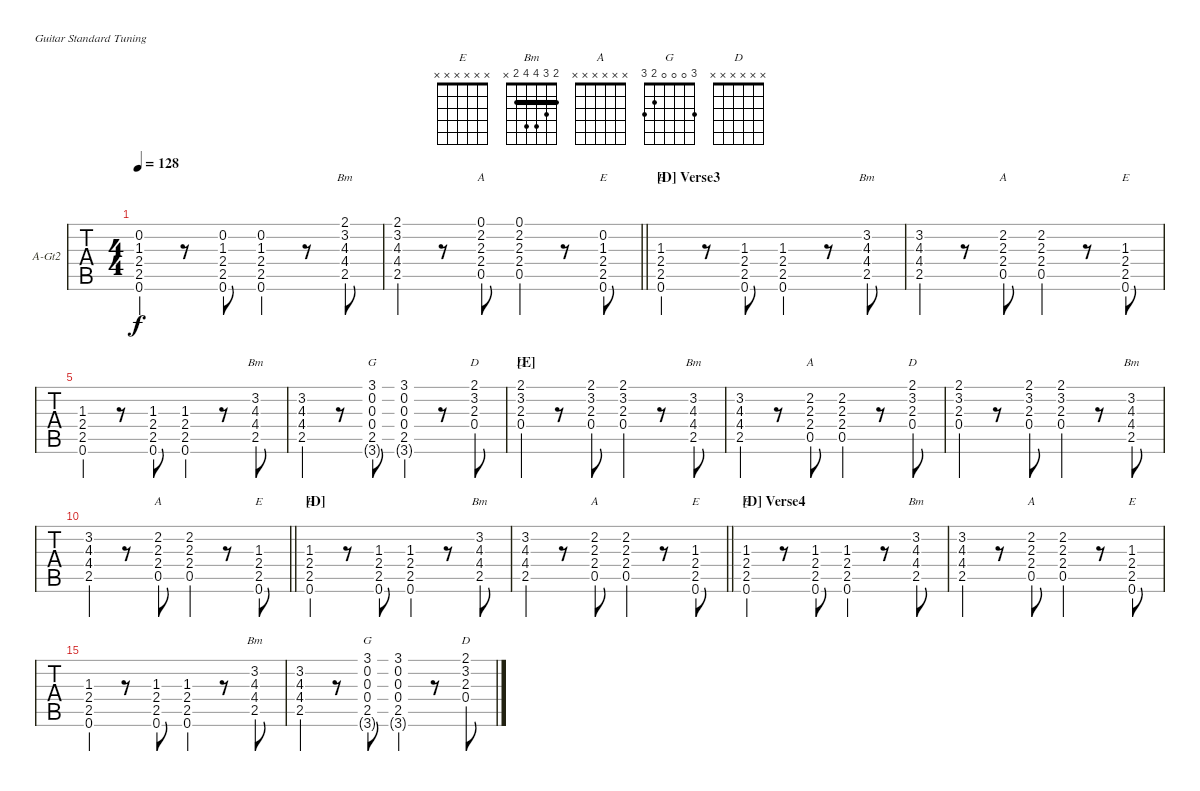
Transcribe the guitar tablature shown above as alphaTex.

\bracketExtendMode nobrackets
\firstSystemTrackNameOrientation horizontal
\otherSystemsTrackNameOrientation horizontal
\defaultBarNumberDisplay FirstOfSystem
\track (" Acoustic 2" "A-Gt2") {instrument overdrivenguitar}
\staff {tabs}
\tuning (E4 B3 G3 D3 A2 E2)
\chord ("E" x 0 1 2 2 0) {showfingering false}
\chord ("Bm" 2 3 4 4 2 x) {showfingering false barre 2}
\chord ("A" 0 2 2 2 0 x) {showfingering false}
\chord ("E" x x x x x x)
\chord ("G" 3 0 0 0 2 3) {showfingering false}
\chord ("D" 2 3 2 0 x x) {showfingering false barre 2}
\chord ("D" x x x x x x)
\chord ("A" x x x x x x)
\ts (4 4)
\tempo 128
\clef g2
\ks c
(0.2 1.3 2.4 2.5 0.6).4{dy f} r.8 (0.2 1.3 2.4 2.5 0.6).8 (0.2 1.3 2.4 2.5 0.6).4 r.8 (2.1 3.2 4.3 4.4 2.5).8{ch "Bm"} |
\barLineRight lightlight
(2.1 3.2 4.3 4.4 2.5).4{lyrics (0 "") lyrics (1 "") lyrics (2 "") lyrics (3 "") lyrics (4 "")} r.8 (0.1 2.2 2.3 2.4 0.5).8{ch "A" lyrics (0 "") lyrics (1 "") lyrics (2 "") lyrics (3 "") lyrics (4 "")} (0.1 2.2 2.3 2.4 0.5).4{lyrics (0 "") lyrics (1 "") lyrics (2 "") lyrics (3 "") lyrics (4 "")} r.8 (0.2 1.3 2.4 2.5 0.6).8{ch "E" lyrics (0 "") lyrics (1 "") lyrics (2 "") lyrics (3 "") lyrics (4 "")} |
\section ("D" "Verse3")
(1.3 2.4 2.5 0.6).4{ch "E"} r.8 (1.3 2.4 2.5 0.6).8 (1.3 2.4 2.5 0.6).4 r.8 (3.2 4.3 4.4 2.5).8{ch "Bm"} |
(3.2 4.3 4.4 2.5).4 r.8 (2.2 2.3 2.4 0.5).8{ch "A"} (2.2 2.3 2.4 0.5).4 r.8 (1.3 2.4 2.5 0.6).8{ch "E"} |
(1.3 2.4 2.5 0.6).4 r.8 (1.3 2.4 2.5 0.6).8 (1.3 2.4 2.5 0.6).4 r.8 (3.2 4.3 4.4 2.5).8{ch "Bm"} |
(3.2 4.3 4.4 2.5).4 r.8 (3.1 0.2 0.3 0.4 2.5 3.6{g}).8{ch "G"} (3.1 0.2 0.3 0.4 2.5 3.6{g}).4 r.8 (2.1 3.2 2.3 0.4).8{ch "D"} |
\section ("E" "")
(2.1 3.2 2.3 0.4).4{ch "D"} r.8 (2.1 3.2 2.3 0.4).8 (2.1 3.2 2.3 0.4).4 r.8 (3.2 4.3 4.4 2.5).8{ch "Bm"} |
(3.2 4.3 4.4 2.5).4 r.8 (2.2 2.3 2.4 0.5).8{ch "A"} (2.2 2.3 2.4 0.5).4 r.8 (2.1 3.2 2.3 0.4).8{ch "D"} |
(2.1 3.2 2.3 0.4).4 r.8 (2.1 3.2 2.3 0.4).8 (2.1 3.2 2.3 0.4).4 r.8 (3.2 4.3 4.4 2.5).8{ch "Bm"} |
\barLineRight lightlight
(3.2 4.3 4.4 2.5).4 r.8 (2.2 2.3 2.4 0.5).8{ch "A"} (2.2 2.3 2.4 0.5).4 r.8 (1.3 2.4 2.5 0.6).8{ch "E"} |
\section ("D" "")
(1.3 2.4 2.5 0.6).4{ch "E"} r.8 (1.3 2.4 2.5 0.6).8 (1.3 2.4 2.5 0.6).4 r.8 (3.2 4.3 4.4 2.5).8{ch "Bm"} |
\barLineRight lightlight
(3.2 4.3 4.4 2.5).4 r.8 (2.2 2.3 2.4 0.5).8{ch "A"} (2.2 2.3 2.4 0.5).4 r.8 (1.3 2.4 2.5 0.6).8{ch "E"} |
\section ("D" "Verse4")
(1.3 2.4 2.5 0.6).4{ch "E"} r.8 (1.3 2.4 2.5 0.6).8 (1.3 2.4 2.5 0.6).4 r.8 (3.2 4.3 4.4 2.5).8{ch "Bm"} |
(3.2 4.3 4.4 2.5).4 r.8 (2.2 2.3 2.4 0.5).8{ch "A"} (2.2 2.3 2.4 0.5).4 r.8 (1.3 2.4 2.5 0.6).8{ch "E"} |
(1.3 2.4 2.5 0.6).4 r.8 (1.3 2.4 2.5 0.6).8 (1.3 2.4 2.5 0.6).4 r.8 (3.2 4.3 4.4 2.5).8{ch "Bm"} |
(3.2 4.3 4.4 2.5).4 r.8 (3.1 0.2 0.3 0.4 2.5 3.6{g}).8{ch "G"} (3.1 0.2 0.3 0.4 2.5 3.6{g}).4 r.8 (2.1 3.2 2.3 0.4).8{ch "D"}
